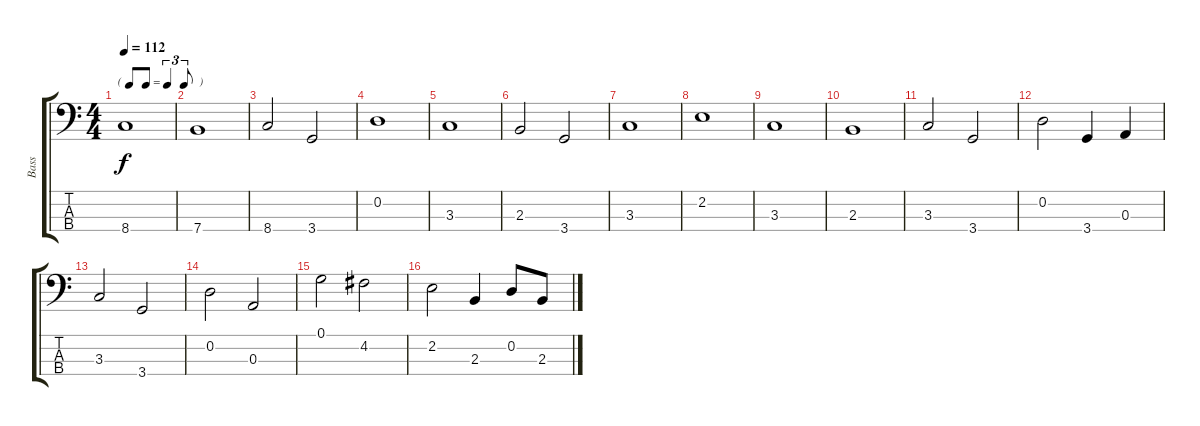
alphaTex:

\track ("Bass" "Bass") {instrument electricbassfinger}
\staff {score tabs}
\tuning (G2 D2 A1 E1) {hide}
\ts (4 4)
\tf triplet8th
\tempo 112
\clef f4
\ks c
8.4.1{dy f} |
7.4.1 |
8.4.2 3.4.2 |
0.2.1 |
3.3.1 |
2.3.2 3.4.2 |
3.3.1 |
2.2.1 |
3.3.1 |
2.3.1 |
3.3.2 3.4.2 |
0.2.2 3.4.4 0.3.4 |
3.3.2 3.4.2 |
0.2.2 0.3.2 |
0.1.2 4.2.2 |
2.2.2 2.3.4 0.2.8 2.3.8
